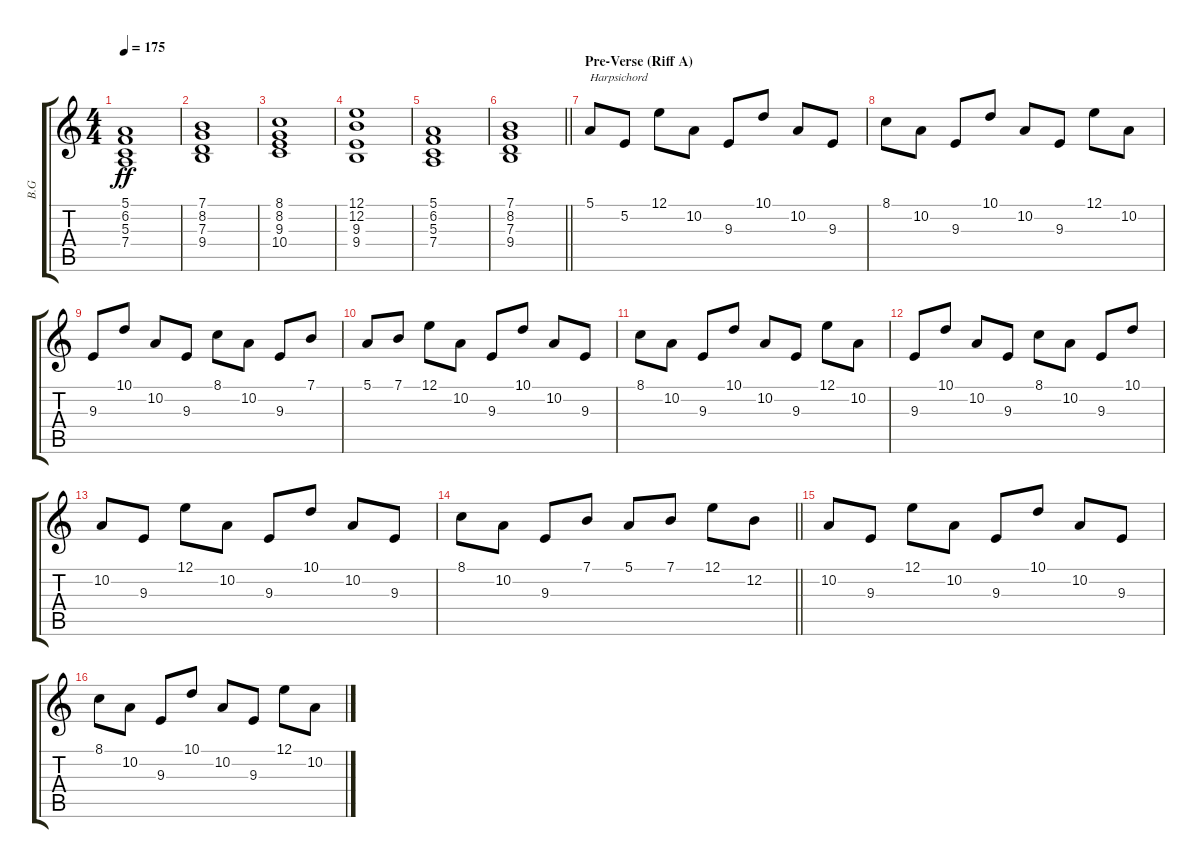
\track ("B.G" "B.G") {instrument harpsichord}
\staff {score tabs}
\tuning (E4 B3 G3 D3 A2 E2) {hide}
\ts (4 4)
\tempo 175
\clef g2
\ks c
(5.1 6.2 5.3 7.4).1{dy ff} |
(7.1 8.2 7.3 9.4).1 |
(8.1 8.2 9.3 10.4).1 |
(12.1 12.2 9.3 9.4).1 |
(5.1 6.2 5.3 7.4).1 |
\barLineRight lightlight
(7.1 8.2 7.3 9.4).1 |
\section ("" "Pre-Verse (Riff A)")
5.1.8{txt "Harpsichord" instrument harpsichord} 5.2.8 12.1.8 10.2.8 9.3.8 10.1.8 10.2.8 9.3.8 |
8.1.8 10.2.8 9.3.8 10.1.8 10.2.8 9.3.8 12.1.8 10.2.8 |
9.3.8 10.1.8 10.2.8 9.3.8 8.1.8 10.2.8 9.3.8 7.1.8 |
5.1.8 7.1.8 12.1.8 10.2.8 9.3.8 10.1.8 10.2.8 9.3.8 |
8.1.8 10.2.8 9.3.8 10.1.8 10.2.8 9.3.8 12.1.8 10.2.8 |
9.3.8 10.1.8 10.2.8 9.3.8 8.1.8 10.2.8 9.3.8 10.1.8 |
10.2.8 9.3.8 12.1.8 10.2.8 9.3.8 10.1.8 10.2.8 9.3.8 |
\barLineRight lightlight
8.1.8 10.2.8 9.3.8 7.1.8 5.1.8 7.1.8 12.1.8 12.2.8 |
10.2.8 9.3.8 12.1.8 10.2.8 9.3.8 10.1.8 10.2.8 9.3.8 |
8.1.8 10.2.8 9.3.8 10.1.8 10.2.8 9.3.8 12.1.8 10.2.8
